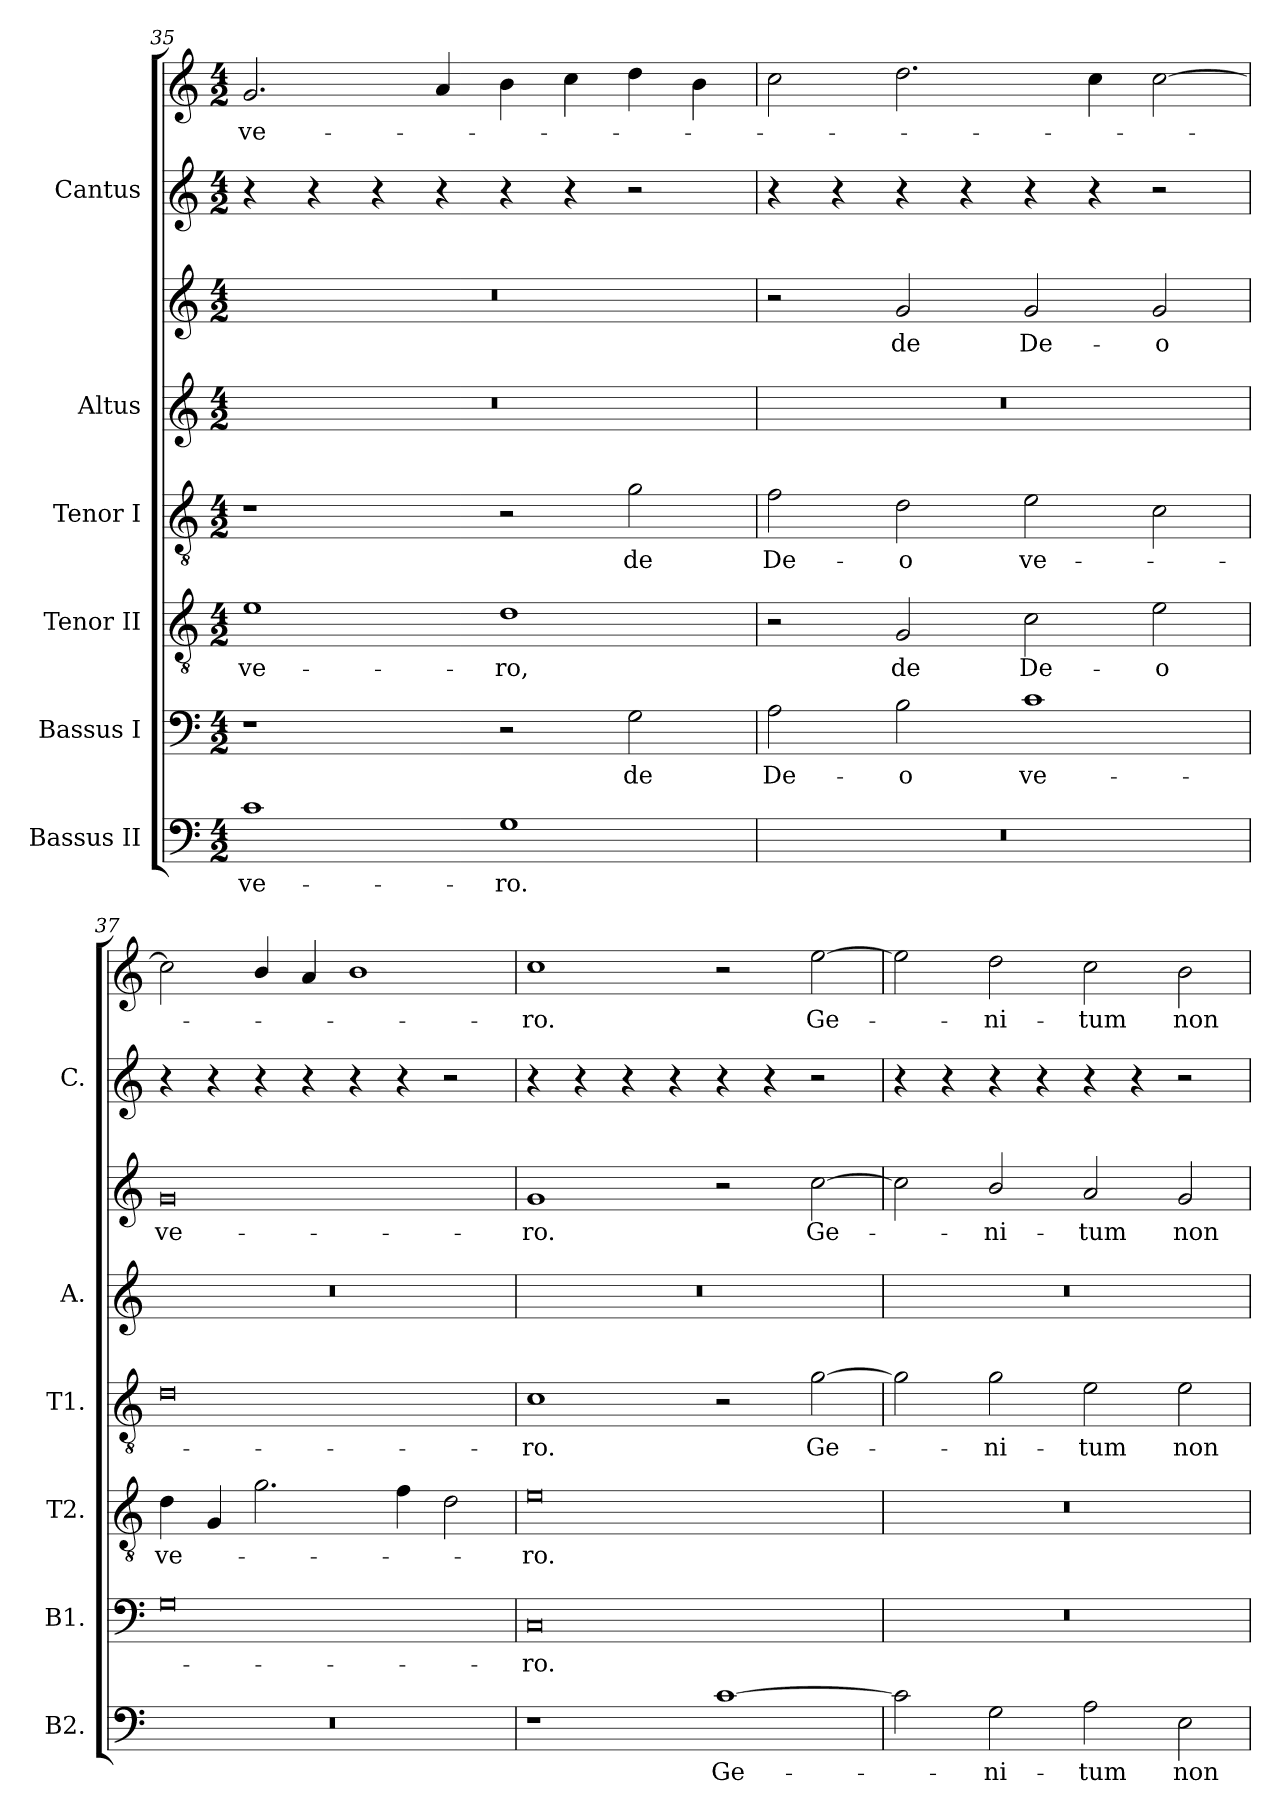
**kern	**text	**kern	**text	**kern	**text	**kern	**text	**kern	**kern	**text	**kern	**kern	**text
*part6	*part6	*part5	*part5	*part4	*part4	*part3	*part3	*part2	*part2	*part2	*part1	*part1	*part1
*staff8	*staff8	*staff7	*staff7	*staff6	*staff6	*staff5	*staff5	*staff4	*staff3	*staff3	*staff2	*staff1	*staff1
*I"Bassus II	*	*I"Bassus I	*	*I"Tenor II	*	*I"Tenor I	*	*I"Altus	*	*	*I"Cantus	*	*
*I'B2.	*	*I'B1.	*	*I'T2.	*	*I'T1.	*	*I'A.	*	*	*I'C.	*	*
*clefF4	*	*clefF4	*	*clefGv2	*	*clefGv2	*	*clefG2	*clefG2	*	*clefG2	*clefG2	*
*	*	*	*	*ITrd7c12	*	*ITrd7c12	*	*	*	*	*	*	*
*k[]	*	*k[]	*	*k[]	*	*k[]	*	*k[]	*k[]	*	*k[]	*k[]	*
*C:	*	*C:	*	*C:	*	*C:	*	*C:	*C:	*	*C:	*C:	*
*M4/2	*	*M4/2	*	*M4/2	*	*M4/2	*	*M4/2	*M4/2	*	*M4/2	*M4/2	*
=35	=35	=35	=35	=35	=35	=35	=35	=35	=35	=35	=35	=35	=35
!	!LO:LY:b:color=#000000	!	!	!	!	!	!	!	!	!	!	!	!
!	!	!	!	!	!LO:LY:b:color=#000000	!	!	!LO:N:vis=1	!LO:N:vis=1	!	!	!	!
!	!	!	!	!	!	!	!	!	!	!	!	!	!LO:LY:b:color=#000000
1ci	ve-	1r	.	1Ei	ve-	1r	.	0r	0r	.	4r	2.gi/	ve-
.	.	.	.	.	.	.	.	.	.	.	4r	.	.
.	.	.	.	.	.	.	.	.	.	.	4r	.	.
.	.	.	.	.	.	.	.	.	.	.	4r	4ai/	.
!	!LO:LY:b:color=#000000	!	!	!	!	!	!	!	!	!	!	!	!
!	!	!	!	!	!LO:LY:b:color=#000000	!	!	!	!	!	!	!	!
1Gi	-ro.	2r	.	1Di	-ro,	2r	.	.	.	.	4r	4bi\	.
.	.	.	.	.	.	.	.	.	.	.	4r	4cci\	.
!	!	!	!LO:LY:b:color=#000000	!	!	!	!	!	!	!	!	!	!
!	!	!	!	!	!	!	!LO:LY:b:color=#000000	!	!	!	!	!	!
.	.	2Gi\	de	.	.	2Gi\	de	.	.	.	2r	4ddi\	.
.	.	.	.	.	.	.	.	.	.	.	.	4bi\	.
=36	=36	=36	=36	=36	=36	=36	=36	=36	=36	=36	=36	=36	=36
!LO:N:vis=1	!	!	!	!	!	!	!	!	!	!	!	!	!
!	!	!	!LO:LY:b:color=#000000	!	!	!	!	!	!	!	!	!	!
!	!	!	!	!	!	!	!LO:LY:b:color=#000000	!LO:N:vis=1	!	!	!	!	!
0r	.	2Ai\	De-	2r	.	2Fi\	De-	0r	2r	.	4r	2cci\	.
.	.	.	.	.	.	.	.	.	.	.	4r	.	.
!	!	!	!LO:LY:b:color=#000000	!	!	!	!	!	!	!	!	!	!
!	!	!	!	!	!LO:LY:b:color=#000000	!	!	!	!	!	!	!	!
!	!	!	!	!	!	!	!LO:LY:b:color=#000000	!	!	!	!	!	!
!	!	!	!	!	!	!	!	!	!	!LO:LY:b:color=#000000	!	!	!
.	.	2Bi\	-o	2GGi/	de	2Di\	-o	.	2gi/	de	4r	2.ddi\	.
.	.	.	.	.	.	.	.	.	.	.	4r	.	.
!	!	!	!LO:LY:b:color=#000000	!	!	!	!	!	!	!	!	!	!
!	!	!	!	!	!LO:LY:b:color=#000000	!	!	!	!	!	!	!	!
!	!	!	!	!	!	!	!LO:LY:b:color=#000000	!	!	!	!	!	!
!	!	!	!	!	!	!	!	!	!	!LO:LY:b:color=#000000	!	!	!
.	.	1ci	ve-	2Ci\	De-	2Ei\	ve-	.	2gi/	De-	4r	.	.
.	.	.	.	.	.	.	.	.	.	.	4r	4cci\	.
!	!	!	!	!	!LO:LY:b:color=#000000	!	!	!	!	!	!	!	!
!	!	!	!	!	!	!	!	!	!	!LO:LY:b:color=#000000	!	!	!
.	.	.	.	2Ei\	-o	2Ci\	.	.	2gi/	-o	2r	[2cci\	.
=37	=37	=37	=37	=37	=37	=37	=37	=37	=37	=37	=37	=37	=37
!LO:N:vis=1	!	!	!	!	!	!	!	!	!	!	!	!	!
!	!	!	!	!	!LO:LY:b:color=#000000	!	!	!LO:N:vis=1	!	!	!	!	!
!	!	!	!	!	!	!	!	!	!	!LO:LY:b:color=#000000	!	!	!
0r	.	0Gi	.	4Di\	ve-	0Di	.	0r	0gi	ve-	4r	2cci\]	.
.	.	.	.	4GGi/	.	.	.	.	.	.	4r	.	.
.	.	.	.	2.Gi\	.	.	.	.	.	.	4r	4bi/	.
.	.	.	.	.	.	.	.	.	.	.	4r	4ai/	.
.	.	.	.	.	.	.	.	.	.	.	4r	1bi	.
.	.	.	.	4Fi\	.	.	.	.	.	.	4r	.	.
.	.	.	.	2Di\	.	.	.	.	.	.	2r	.	.
=38	=38	=38	=38	=38	=38	=38	=38	=38	=38	=38	=38	=38	=38
!	!	!	!LO:LY:b:color=#000000	!	!	!	!	!	!	!	!	!	!
!	!	!	!	!	!LO:LY:b:color=#000000	!	!	!	!	!	!	!	!
!	!	!	!	!	!	!	!LO:LY:b:color=#000000	!LO:N:vis=1	!	!	!	!	!
!	!	!	!	!	!	!	!	!	!	!LO:LY:b:color=#000000	!	!	!
!	!	!	!	!	!	!	!	!	!	!	!	!	!LO:LY:b:color=#000000
1r	.	0Ci	-ro.	0Ei	-ro.	1Ci	-ro.	0r	1gi	-ro.	4r	1cci	-ro.
.	.	.	.	.	.	.	.	.	.	.	4r	.	.
.	.	.	.	.	.	.	.	.	.	.	4r	.	.
.	.	.	.	.	.	.	.	.	.	.	4r	.	.
!	!LO:LY:b:color=#000000	!	!	!	!	!	!	!	!	!	!	!	!
[1ci	Ge-	.	.	.	.	2r	.	.	2r	.	4r	2r	.
.	.	.	.	.	.	.	.	.	.	.	4r	.	.
!	!	!	!	!	!	!	!LO:LY:b:color=#000000	!	!	!	!	!	!
!	!	!	!	!	!	!	!	!	!	!LO:LY:b:color=#000000	!	!	!
!	!	!	!	!	!	!	!	!	!	!	!	!	!LO:LY:b:color=#000000
.	.	.	.	.	.	[2Gi\	Ge-	.	[2cci\	Ge-	2r	[2eei\	Ge-
=39	=39	=39	=39	=39	=39	=39	=39	=39	=39	=39	=39	=39	=39
!	!	!LO:N:vis=1	!	!LO:N:vis=1	!	!	!	!LO:N:vis=1	!	!	!	!	!
2ci\]	.	0r	.	0r	.	2Gi\]	.	0r	2cci\]	.	4r	2eei\]	.
.	.	.	.	.	.	.	.	.	.	.	4r	.	.
!	!LO:LY:b:color=#000000	!	!	!	!	!	!	!	!	!	!	!	!
!	!	!	!	!	!	!	!LO:LY:b:color=#000000	!	!	!	!	!	!
!	!	!	!	!	!	!	!	!	!	!LO:LY:b:color=#000000	!	!	!
!	!	!	!	!	!	!	!	!	!	!	!	!	!LO:LY:b:color=#000000
2Gi\	-ni-	.	.	.	.	2Gi\	-ni-	.	2bi/	-ni-	4r	2ddi\	-ni-
.	.	.	.	.	.	.	.	.	.	.	4r	.	.
!	!LO:LY:b:color=#000000	!	!	!	!	!	!	!	!	!	!	!	!
!	!	!	!	!	!	!	!LO:LY:b:color=#000000	!	!	!	!	!	!
!	!	!	!	!	!	!	!	!	!	!LO:LY:b:color=#000000	!	!	!
!	!	!	!	!	!	!	!	!	!	!	!	!	!LO:LY:b:color=#000000
2Ai\	-tum	.	.	.	.	2Ei\	-tum	.	2ai/	-tum	4r	2cci\	-tum
.	.	.	.	.	.	.	.	.	.	.	4r	.	.
!	!LO:LY:b:color=#000000	!	!	!	!	!	!	!	!	!	!	!	!
!	!	!	!	!	!	!	!LO:LY:b:color=#000000	!	!	!	!	!	!
!	!	!	!	!	!	!	!	!	!	!LO:LY:b:color=#000000	!	!	!
!	!	!	!	!	!	!	!	!	!	!	!	!	!LO:LY:b:color=#000000
2Ei\	non	.	.	.	.	2Ei\	non	.	2gi/	non	2r	2bi\	non
=	=	=	=	=	=	=	=	=	=	=	=	=	=
*-	*-	*-	*-	*-	*-	*-	*-	*-	*-	*-	*-	*-	*-
